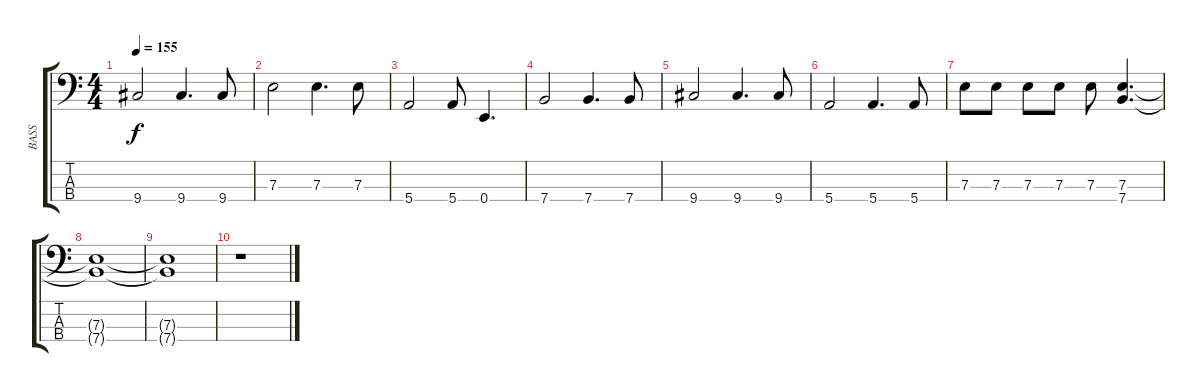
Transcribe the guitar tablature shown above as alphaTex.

\track ("BASS" "BASS") {instrument electricbassfinger}
\staff {score tabs}
\tuning (G2 D2 A1 E1) {hide}
\ts (4 4)
\tempo 155
\clef f4
\ks c
9.4.2{dy f} 9.4.4{d} 9.4.8 |
7.3.2 7.3.4{d} 7.3.8 |
5.4.2 5.4.8 0.4.4{d} |
7.4.2 7.4.4{d} 7.4.8 |
9.4.2 9.4.4{d} 9.4.8 |
5.4.2 5.4.4{d} 5.4.8 |
7.3.8 7.3.8 7.3.8 7.3.8 7.3.8 (7.3 7.4).4{d} |
(7.3{t} 7.4{t}).1 |
(7.3{t} 7.4{t}).1 |
r.1
